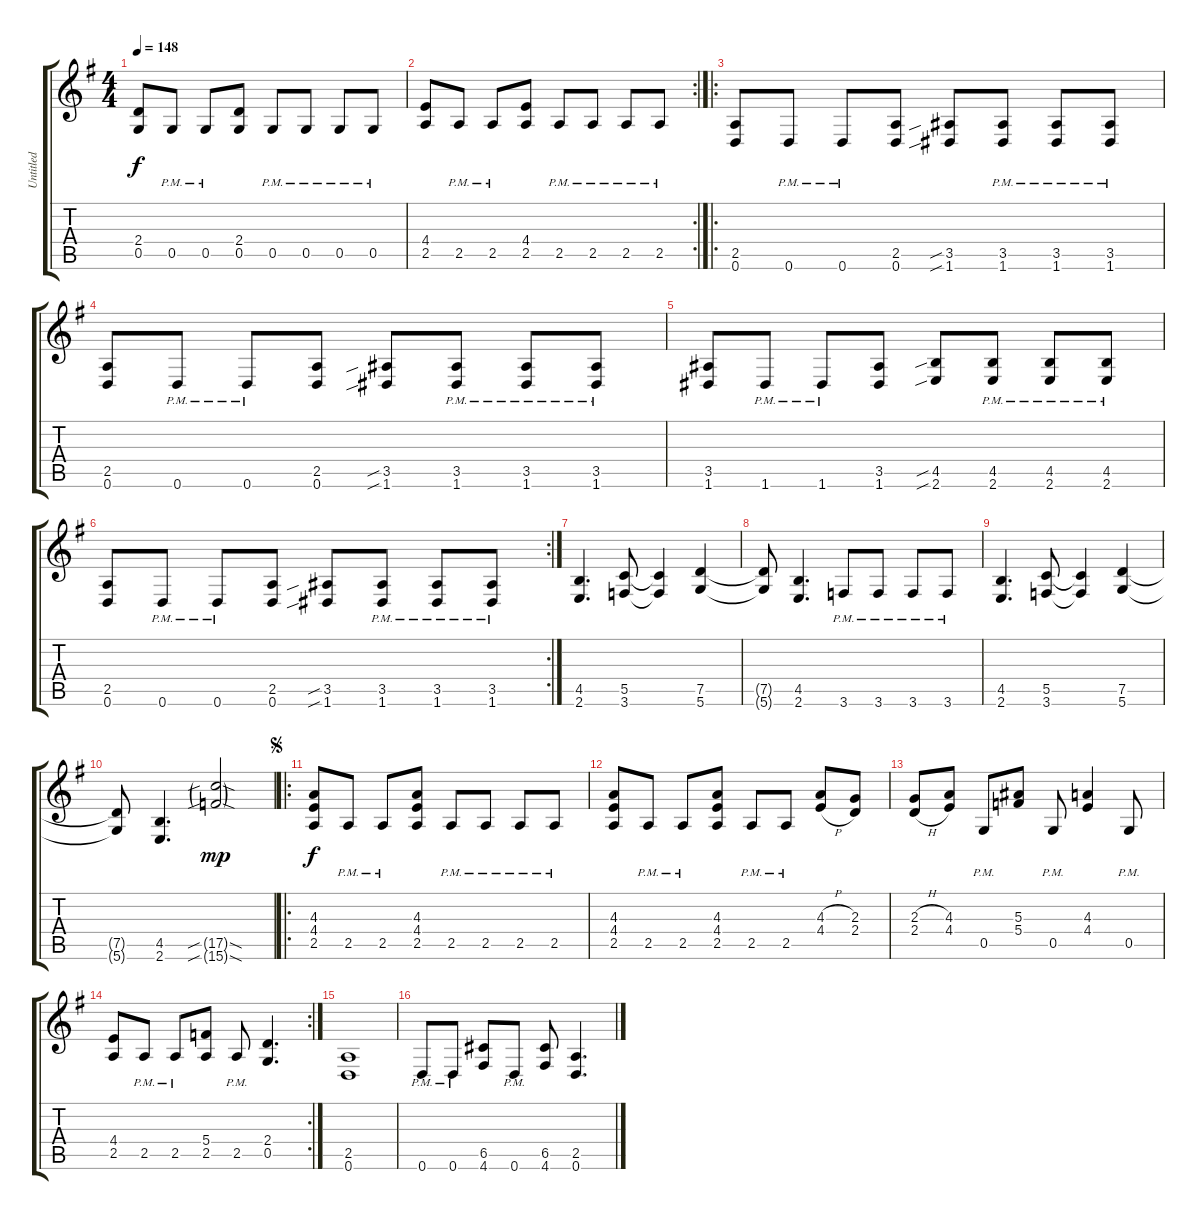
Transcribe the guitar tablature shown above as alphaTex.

\track ("Untitled" "Untitled") {instrument distortionguitar}
\staff {score tabs}
\tuning (D4 A3 F3 C3 G2 D2) {hide}
\ts (4 4)
\tempo 148
\clef g2
\ks g
(2.4 0.5).8{dy f} 0.5{pm}.8 0.5{pm}.8 (2.4 0.5).8 0.5{pm}.8 0.5{pm}.8 0.5{pm}.8 0.5{pm}.8 |
\rc 2
(4.4 2.5).8 2.5{pm}.8 2.5{pm}.8 (4.4 2.5).8 2.5{pm}.8 2.5{pm}.8 2.5{pm}.8 2.5{pm}.8 |
\ro
(2.5 0.6).8 0.6{pm}.8 0.6{pm}.8 (2.5 0.6).8 (3.5{sib} 1.6{sib}).8 (3.5{pm} 1.6{pm}).8 (3.5{pm} 1.6{pm}).8 (3.5{pm} 1.6{pm}).8 |
(2.5 0.6).8 0.6{pm}.8 0.6{pm}.8 (2.5 0.6).8 (3.5{sib} 1.6{sib}).8 (3.5{pm} 1.6{pm}).8 (3.5{pm} 1.6{pm}).8 (3.5{pm} 1.6{pm}).8 |
(3.5 1.6).8 1.6{pm}.8 1.6{pm}.8 (3.5 1.6).8 (4.5{sib} 2.6{sib}).8 (4.5{pm} 2.6{pm}).8 (4.5{pm} 2.6{pm}).8 (4.5{pm} 2.6{pm}).8 |
\rc 2
(2.5 0.6).8 0.6{pm}.8 0.6{pm}.8 (2.5 0.6).8 (3.5{sib} 1.6{sib}).8 (3.5{pm} 1.6{pm}).8 (3.5{pm} 1.6{pm}).8 (3.5{pm} 1.6{pm}).8 |
(4.5 2.6).4{d} (5.5 3.6).8 (5.5{t} 3.6{t}).4 (7.5 5.6).4 |
(7.5{t} 5.6{t}).8 (4.5 2.6).4{d} 3.6{pm}.8 3.6{pm}.8 3.6{pm}.8 3.6{pm}.8 |
(4.5 2.6).4{d} (5.5 3.6).8 (5.5{t} 3.6{t}).4 (7.5 5.6).4 |
(7.5{t} 5.6{t}).8 (4.5 2.6).4{d} (17.5{sib sod g} 15.6{sib sod g}).2{dy mp} |
\ro
\jump segno
(4.3 4.4 2.5).8{dy f} 2.5{pm}.8 2.5{pm}.8 (4.3 4.4 2.5).8 2.5{pm}.8 2.5{pm}.8 2.5{pm}.8 2.5{pm}.8 |
(4.3 4.4 2.5).8 2.5{pm}.8 2.5{pm}.8 (4.3 4.4 2.5).8 2.5{pm}.8 2.5{pm}.8 (4.3{h} 4.4{h}).8 (2.3 2.4).8 |
(2.3{h} 2.4{h}).8 (4.3 4.4).8 0.5{pm}.8 (5.3 5.4).8 0.5{pm}.8 (4.3 4.4).4 0.5{pm}.8 |
\rc 2
(4.4 2.5).8 2.5{pm}.8 2.5{pm}.8 (5.4 2.5).8 2.5{pm}.8 (2.4 0.5).4{d} |
(2.5 0.6).1 |
0.6{pm}.8 0.6{pm}.8 (6.5 4.6).8 0.6{pm}.8 (6.5 4.6).8 (2.5 0.6).4{d}
